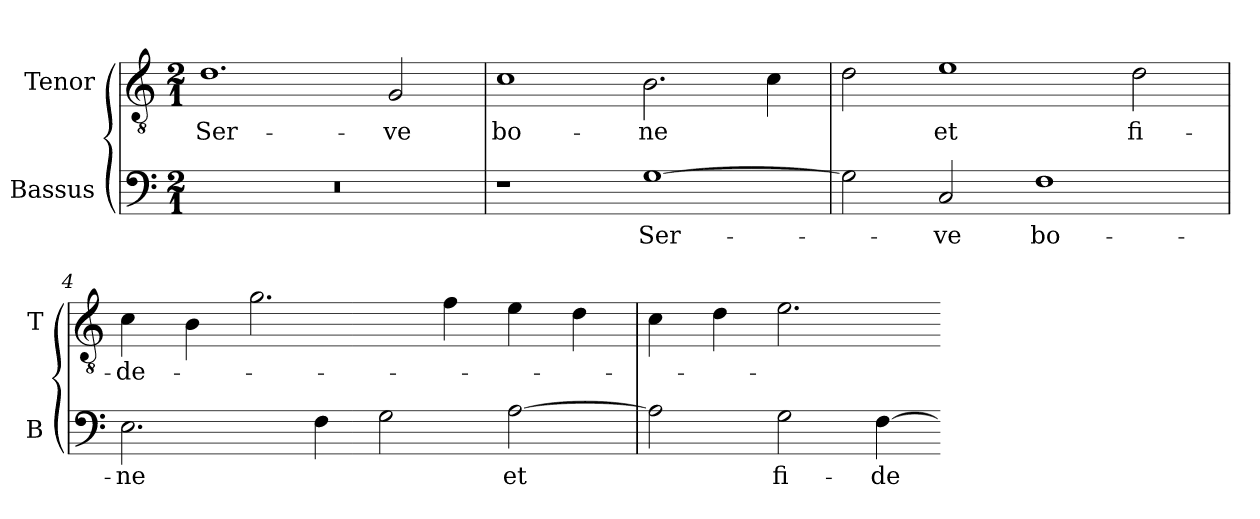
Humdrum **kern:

**kern	**text	**kern	**text
*part2	*part2	*part1	*part1
*staff2	*staff2	*staff1	*staff1
*I"Bassus	*	*I"Tenor	*
*I'B	*	*I'T	*
*clefF4	*	*clefGv2	*
*k[]	*	*k[]	*
*G:mix	*	*G:mix	*
*M2/1	*	*M2/1	*
=1	=1	=1	=1
0r	.	1.d	Ser-
.	.	2G	-ve
=2	=2	=2	=2
1r	.	1c	bo-
[1G	Ser-	2.B	-ne
.	.	4c	.
=3	=3	=3	=3
2G]	.	2d	.
2C	-ve	1e	et
1F	bo-	.	.
.	.	2d	fi-
=4	=4	=4	=4
2.E	-ne	4c	-de-
.	.	4B	.
.	.	2.g	.
4F	.	.	.
2G	.	.	.
.	.	4f	.
[2A	et	4e	.
.	.	4d	.
=5	=5	=5	=5
2A]	.	4c	.
.	.	4d	.
2G	fi-	2.e	.
[4F	-de-	.	.
=-	=-	=-	=-
*-	*-	*-	*-
